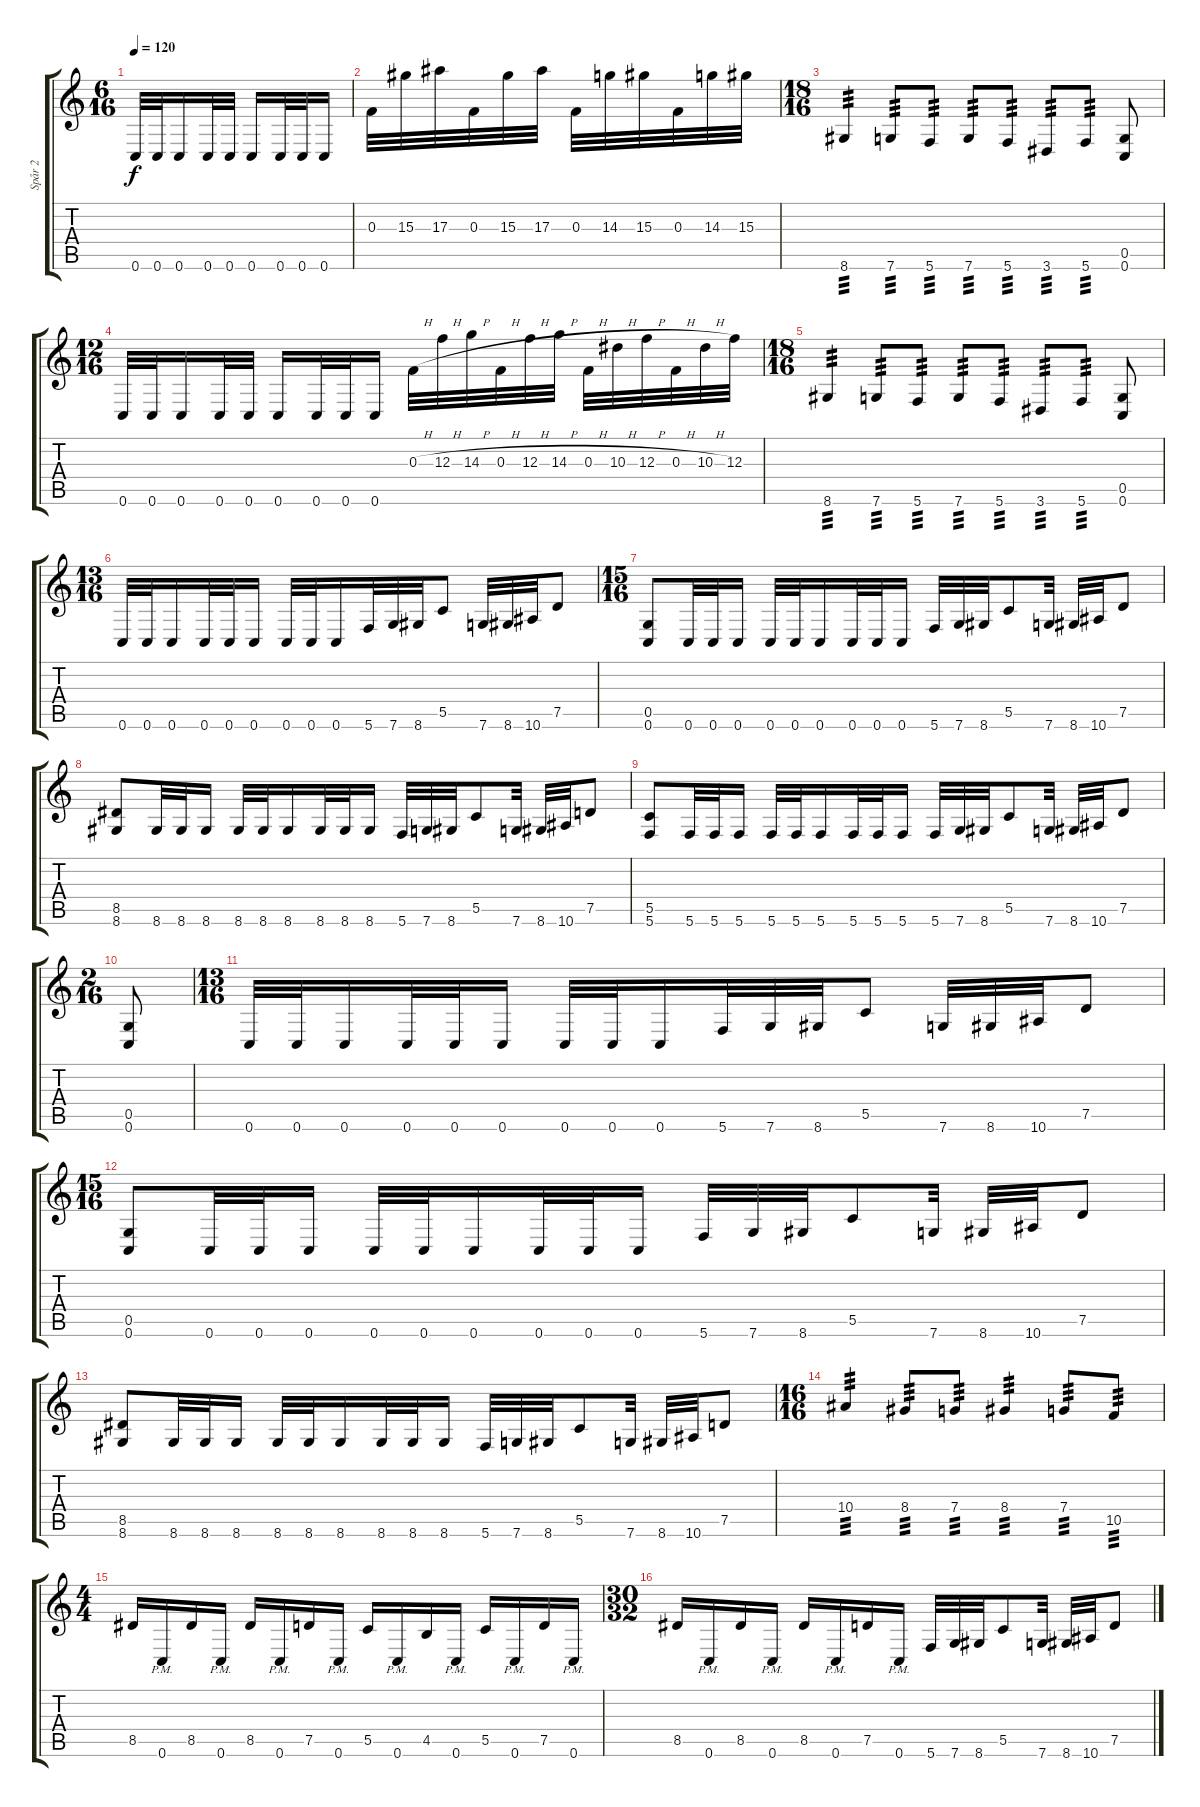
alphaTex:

\track ("Spår 2" "Spår 2") {instrument distortionguitar}
\staff {score tabs}
\tuning (D4 A3 F3 C3 G2 C2) {hide}
\ts (6 16)
\tempo 120
\clef g2
\ks c
0.6.32{dy f} 0.6.32 0.6.16 0.6.32 0.6.32 0.6.16 0.6.32 0.6.32 0.6.16 |
0.3.32 15.3.32 17.3.32 0.3.32 15.3.32 17.3.32 0.3.32 14.3.32 15.3.32 0.3.32 14.3.32 15.3.32 |
\ts (18 16)
8.6.4{tp 3} 7.6.8{tp 3} 5.6.8{tp 3} 7.6.8{tp 3} 5.6.8{tp 3} 3.6.8{tp 3} 5.6.8{tp 3} (0.5 0.6).8 |
\ts (12 16)
0.6.32 0.6.32 0.6.16 0.6.32 0.6.32 0.6.16 0.6.32 0.6.32 0.6.16 0.3{h}.32 12.3{h}.32 14.3{h}.32 0.3{h}.32 12.3{h}.32 14.3{h}.32 0.3{h}.32 10.3{h}.32 12.3{h}.32 0.3{h}.32 10.3{h}.32 12.3.32 |
\ts (18 16)
8.6.4{tp 3} 7.6.8{tp 3} 5.6.8{tp 3} 7.6.8{tp 3} 5.6.8{tp 3} 3.6.8{tp 3} 5.6.8{tp 3} (0.5 0.6).8 |
\ts (13 16)
0.6.32 0.6.32 0.6.16 0.6.32 0.6.32 0.6.16 0.6.32 0.6.32 0.6.16 5.6.32 7.6.32 8.6.32 5.5.8 7.6.32 8.6.32 10.6.32 7.5.8 |
\ts (15 16)
(0.5 0.6).8 0.6.32 0.6.32 0.6.16 0.6.32 0.6.32 0.6.16 0.6.32 0.6.32 0.6.16 5.6.32 7.6.32 8.6.32 5.5.8 7.6.32 8.6.32 10.6.32 7.5.8 |
(8.5 8.6).8 8.6.32 8.6.32 8.6.16 8.6.32 8.6.32 8.6.16 8.6.32 8.6.32 8.6.16 5.6.32 7.6.32 8.6.32 5.5.8 7.6.32 8.6.32 10.6.32 7.5.8 |
(5.5 5.6).8 5.6.32 5.6.32 5.6.16 5.6.32 5.6.32 5.6.16 5.6.32 5.6.32 5.6.16 5.6.32 7.6.32 8.6.32 5.5.8 7.6.32 8.6.32 10.6.32 7.5.8 |
\ts (2 16)
(0.5 0.6).8 |
\ts (13 16)
0.6.32 0.6.32 0.6.16 0.6.32 0.6.32 0.6.16 0.6.32 0.6.32 0.6.16 5.6.32 7.6.32 8.6.32 5.5.8 7.6.32 8.6.32 10.6.32 7.5.8 |
\ts (15 16)
(0.5 0.6).8 0.6.32 0.6.32 0.6.16 0.6.32 0.6.32 0.6.16 0.6.32 0.6.32 0.6.16 5.6.32 7.6.32 8.6.32 5.5.8 7.6.32 8.6.32 10.6.32 7.5.8 |
(8.5 8.6).8 8.6.32 8.6.32 8.6.16 8.6.32 8.6.32 8.6.16 8.6.32 8.6.32 8.6.16 5.6.32 7.6.32 8.6.32 5.5.8 7.6.32 8.6.32 10.6.32 7.5.8 |
\ts (16 16)
10.4.4{tp 3} 8.4.8{tp 3} 7.4.8{tp 3} 8.4.4{tp 3} 7.4.8{tp 3} 10.5.8{tp 3} |
\ts (4 4)
8.5.16 0.6{pm}.16 8.5.16 0.6{pm}.16 8.5.16 0.6{pm}.16 7.5.16 0.6{pm}.16 5.5.16 0.6{pm}.16 4.5.16 0.6{pm}.16 5.5.16 0.6{pm}.16 7.5.16 0.6{pm}.16 |
\ts (30 32)
8.5.16 0.6{pm}.16 8.5.16 0.6{pm}.16 8.5.16 0.6{pm}.16 7.5.16 0.6{pm}.16 5.6.32 7.6.32 8.6.32 5.5.8 7.6.32 8.6.32 10.6.32 7.5.8
